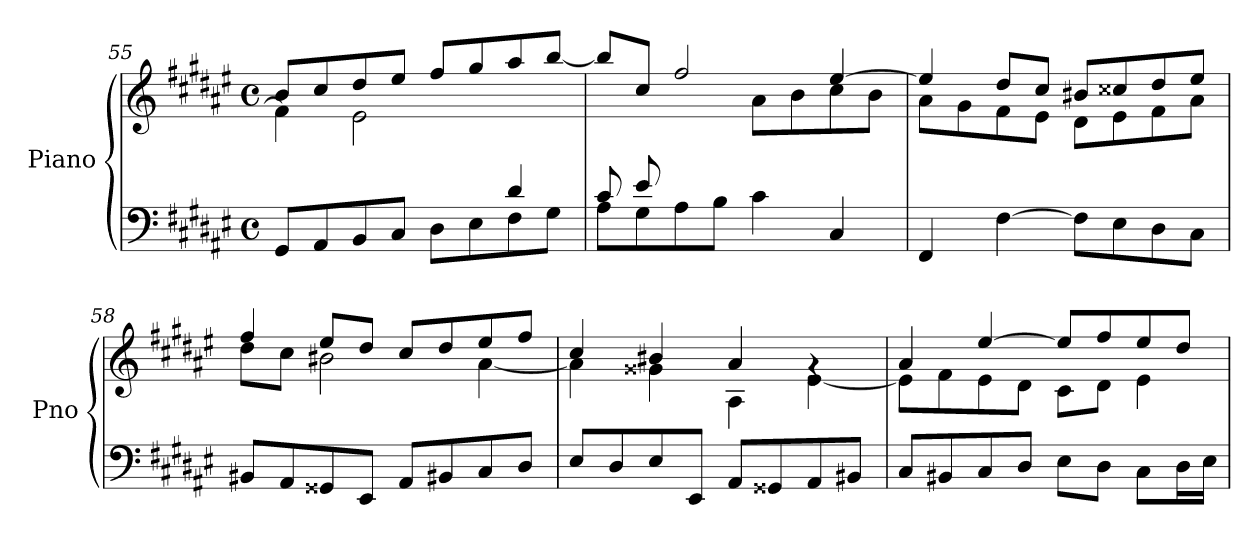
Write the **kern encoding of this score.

**kern	**kern
*part1	*part1
*staff2	*staff1
*I"Piano	*
*I'Pno	*
*clefF4	*clefG2
*k[f#c#g#d#a#e#]	*k[f#c#g#d#a#e#]
*M4/4	*M4/4
*met(c)	*met(c)
=55	=55
*^	*^
2.ryy	8GG#/L	8b/L	4f#\]
.	8AA#/	8cc#/	.
.	8BB/	8dd#/	2e#\
.	8C#/J	8ee#/J	.
.	8D#\L	8ff#/L	.
.	8E#\	8gg#/	.
4d#/	8F#\	8aa#/	4ryy
.	8G#\J	[8bb/J	.
=56	=56	=56	=56
8c#/L	8A#\L	8bb/L]	4ryy
8e#/	8G#\	8cc#/J	.
2.ryy	8A#\	2ff#/	8f#\
.	8B\J	.	8g#\J
.	4c#\	.	8a#\L
.	.	.	8b\
.	4C#/	[4ee#/	8cc#\
.	.	.	8b\J
*v	*v	*	*
=57	=57	=57
4FF#/	4ee#/]	8a#\L
.	.	8g#\
[4F#\	8dd#/L	8f#\
.	8cc#/J	8e#\J
8F#\L]	8b#X/L	8d#\L
8E#\	8cc##X/	8e#\
8D#\	8dd#/	8f#\
8C#\J	8ee#/J	8a#\J
!!LO:LB:g=z	!!
=58	=58	=58
8BB#X/L	4ff#/	8dd#\L
8AA#/	.	8cc#\J
8GG##X/	8ee#/L	2b#X\
8EE#/J	8dd#/J	.
8AA#/L	8cc#/L	.
8BB#X/	8dd#/	.
8C#/	8ee#/	[4a#\
8D#/J	8ff#/J	.
=59	=59	=59
8E#/L	4cc#/	4a#\]
8D#/	.	.
8E#/	4b#X/	4g##X\
8EE#/J	.	.
8AA#/L	4a#/	4A#\
8GG##X/	.	.
8AA#/	4rg	[4e#\
8BB#X/J	.	.
=60	=60	=60
8C#/L	4a#/	8e#\L]
8BB#X/	.	8f#\
8C#/	[4ee#/	8e#\
8D#/J	.	8d#\J
8E#\L	8ee#/L]	8c#\L
8D#\J	8ff#/	8d#\J
8C#\L	8ee#/	4e#\
16D#\L	8dd#/J	.
16E#\JJ	.	.
*	*v	*v
=	=
*-	*-
